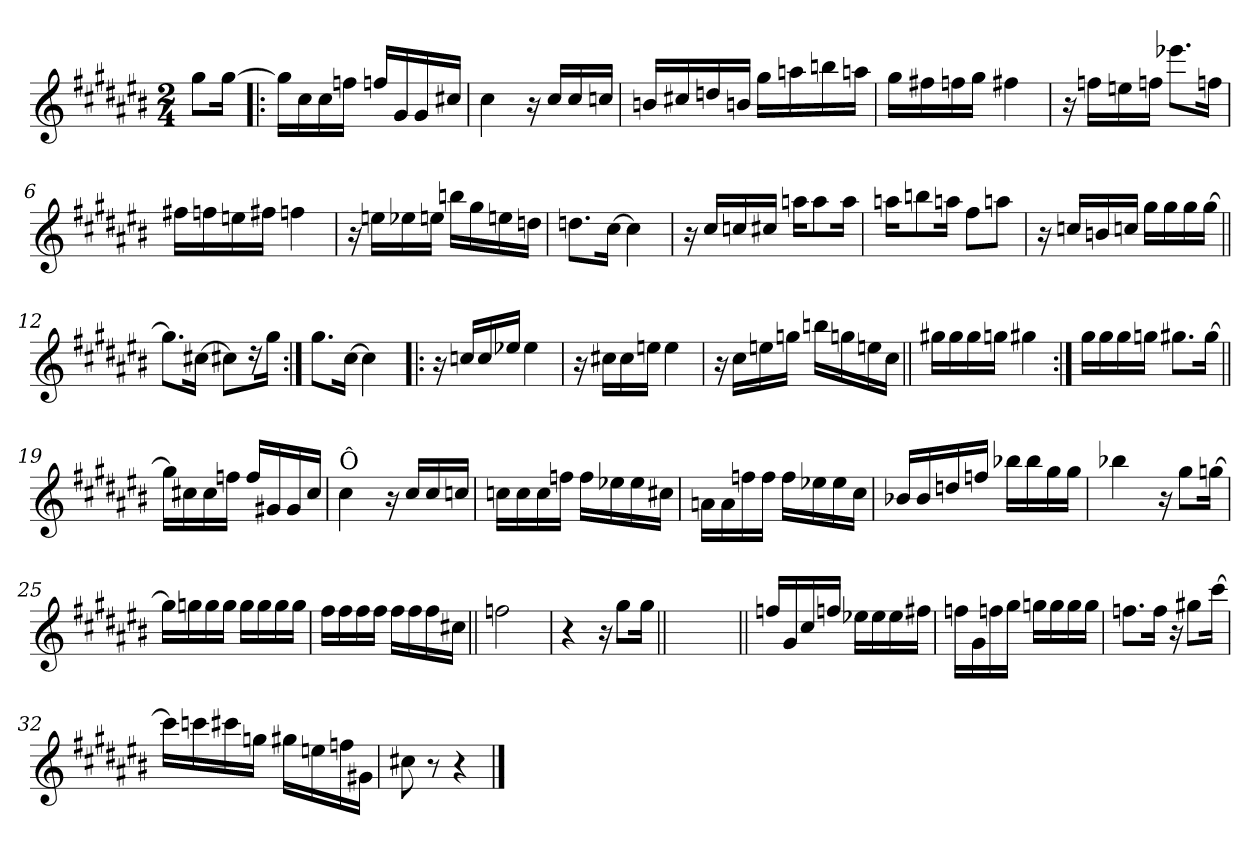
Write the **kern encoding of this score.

**kern
*part1
*staff1
*clefG2
*k[f#c#g#d#a#e#b#]
*C#:
*M2/4
=
8gg#\L
[16gg#\Jk
=1!|:
16gg#\LL]
16cc#\
16cc#\
16ffn\JJ
16ffn/LL
16g#/
16g#/
16cc#X/JJ
=2
4cc#\
16r
16cc#/LL
16cc#/
16ccn/JJ
=3
16bn/LL
16cc#X/
16ddn/
16bn/JJ
16gg#\LL
16aan\
16bbn\
16aan\JJ
=4
16gg#\LL
16ff#X\
16ffn\
16gg#\JJ
4ff#X\
!!LO:LB:g=z
=5
16r
16ffn\LL
16een\
16ffn\JJ
8.eee-X\L
16ffn\Jk
=6
16ff#X\LL
16ffn\
16een\
16ff#X\JJ
4ffn\
=7
16r
16een\LL
16ee-X\
16een\JJ
16bbn\LL
16gg#\
16een\
16ddn\JJ
=8
8.ddn\L
[16cc#\Jk
4cc#\]
=9
16r
16cc#/LL
16ccn/
16cc#X/JJ
16aan\KL
8aa\
16aa\Jk
!!LO:LB:g=z
=10
16aan\KL
8bbn\
16aan\Jk
8ff#\L
8aan\J
=11
16r
16ccn/LL
16bn/
16ccn/JJ
16gg#\LL
16gg#\
16gg#\
[16gg#\JJ
=12||
8.gg#\L]
[16cc#X\Jk
8cc#X\L]
16r
16gg#\Jk
=13:|!
8.gg#\L
[16cc#\Jk
4cc#\]
!!LO:LB:g=z
=14!|:
16r
16ccn/LL
16cc/
16ee-X/JJ
4ee-\
=15
16r
16cc#X\LL
16cc#\
16een\JJ
4ee\
=16
16r
16cc#\LL
16een\
16ggn\JJ
16bbn\LL
16ggn\
16een\
16cc#\JJ
=17||
16gg#X\LL
16gg#\
16gg#\
16ggn\JJ
4gg#X\
=18:|!
16gg#\LL
16gg#\
16gg#\
16ggn\JJ
8.gg#X\L
[16gg#\Jk
!!LO:LB:g=z
=19||
16gg#\LL]
16cc#X\
16cc#\
16ffn\JJ
16ff/LL
16g#X/
16g#/
16cc#/JJ
=20
!LO:TX:a:t=Ô
4cc#\
16r
16cc#/LL
16cc#/
16ccn/JJ
=21
16ccn\LL
16cc\
16cc\
16ffn\JJ
16ff\LL
16ee-X\
16ee-\
16cc#X\JJ
=22
16an\LL
16a\
16ffn\
16ff\JJ
16ff\LL
16ee-X\
16ee-\
16cc#\JJ
=23
16b-X/LL
16b-/
16ddn/
16ffn/JJ
16bb-X\LL
16bb-\
16gg#\
16gg#\JJ
!!LO:LB:g=z
=24
4bb-X\
16r
8gg#\L
[16ggn\Jk
=25
16ggn\LL]
16gg\
16gg\
16gg\JJ
16gg\LL
16gg\
16gg\
16gg\JJ
=26
16ff#\LL
16ff#\
16ff#\
16ff#\JJ
16ff#\LL
16ff#\
16ff#\
16cc#X\JJ
=27||
2ffn\
=28
4r
16r
8gg#\L
16gg#\Jk
=28X281||
2ryy
!!LO:LB:g=z
=29||
16ffn/LL
16g#/
16cc#/
16ffn/JJ
16ee-X\LL
16ee-\
16ee-\
16ff#X\JJ
=30
16ffn\LL
16g#\
16ffn\
16gg#\JJ
16ggn\LL
16gg\
16gg\
16gg\JJ
=31
8.ffn\L
16ff\Jk
16r
8gg#X\L
[16ccc#\Jk
=32
16ccc#\LL]
16cccn\
16ccc#X\
16ggn\JJ
16gg#X\LL
16een\
16ffn\
16g#X\JJ
=33
8cc#X\
8r
4r
==
*-
